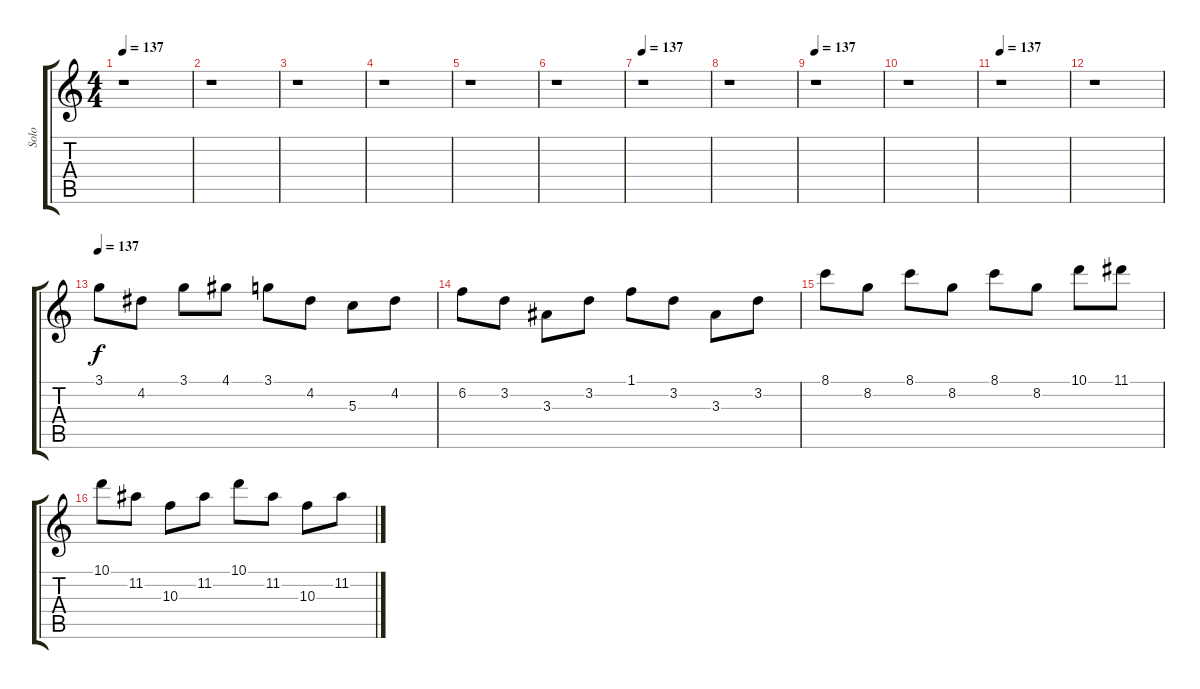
\track ("Solo" "Solo") {instrument distortionguitar}
\staff {score tabs}
\tuning (E4 B3 G3 D3 A2 E2) {hide}
\ts (4 4)
\tempo 137
\clef g2
\ks c
r.1{dy f} |
r.1 |
r.1 |
r.1 |
r.1 |
r.1 |
\tempo 137
r.1 |
r.1 |
\tempo 137
r.1 |
r.1 |
\tempo 137
r.1 |
r.1 |
\tempo 137
3.1.8 4.2.8 3.1.8 4.1.8 3.1.8 4.2.8 5.3.8 4.2.8 |
6.2.8 3.2.8 3.3.8 3.2.8 1.1.8 3.2.8 3.3.8 3.2.8 |
8.1.8 8.2.8 8.1.8 8.2.8 8.1.8 8.2.8 10.1.8 11.1.8 |
10.1.8 11.2.8 10.3.8 11.2.8 10.1.8 11.2.8 10.3.8 11.2.8
